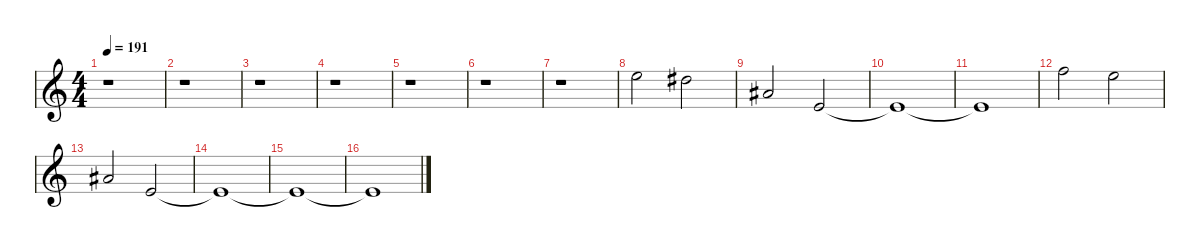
\defaultSystemsLayout 4
\hideDynamics
\bracketExtendMode nobrackets
\singleTrackTrackNamePolicy hidden
\multiTrackTrackNamePolicy hidden
\firstSystemTrackNameMode fullname
\firstSystemTrackNameOrientation horizontal
\otherSystemsTrackNameOrientation horizontal
\track ("Nanotron" "vln.") {instrument stringensemble1}
\staff {score}
\tuning (E4 B3 G3 D3 A2 E2 B1)
\ts (4 4)
\tempo 191
\clef g2
\ks c
r.1{dy f beam Down} |
r.1{beam Down} |
r.1{beam Down} |
r.1{beam Down} |
r.1{beam Down} |
r.1{beam Down} |
r.1{beam Down} |
12.1.2{dy mf beam Down} 11.1{acc #}.2{beam Down} |
11.2{acc #}.2{beam Up} 9.3.2{beam Up} |
9.3{t}.1{dy f beam Up} |
9.3{t}.1{beam Up} |
13.1.2{dy mf beam Down} 12.1.2{beam Down} |
11.2{acc #}.2{beam Up} 9.3.2{beam Up} |
9.3{t}.1{dy f beam Up} |
9.3{t}.1{beam Up} |
9.3{t}.1{beam Up}
